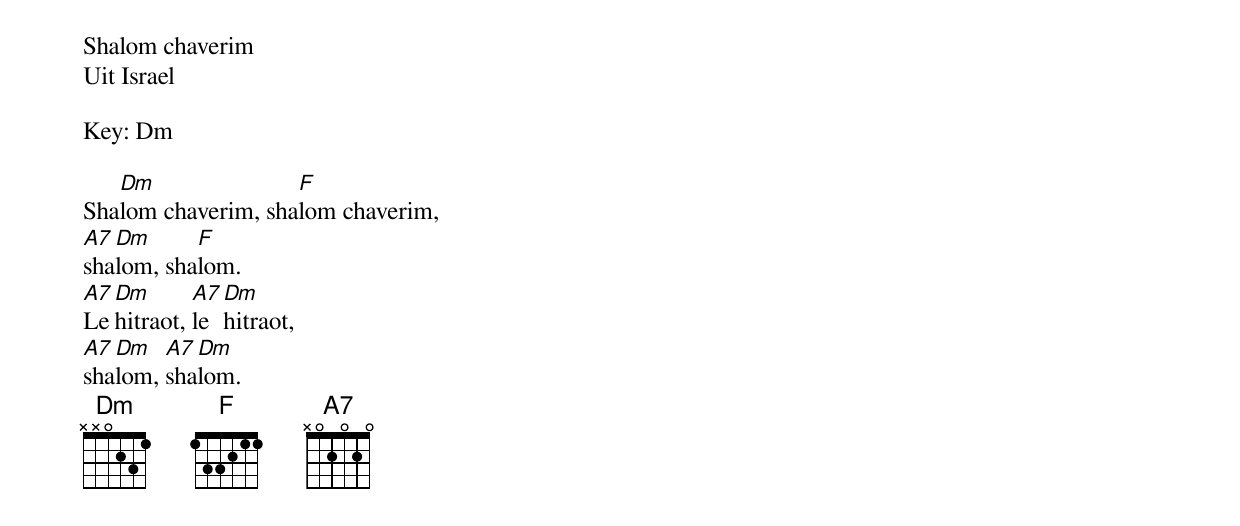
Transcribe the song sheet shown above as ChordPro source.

Shalom chaverim
Uit Israel

Key: Dm

Sha[Dm]lom chaverim, sha[F]lom chaverim,
[A7]sha[Dm]lom, sha[F]lom.
[A7]Le[Dm]hitraot, [A7]le[Dm]hitraot,
[A7]sha[Dm]lom, [A7]sha[Dm]lom.
